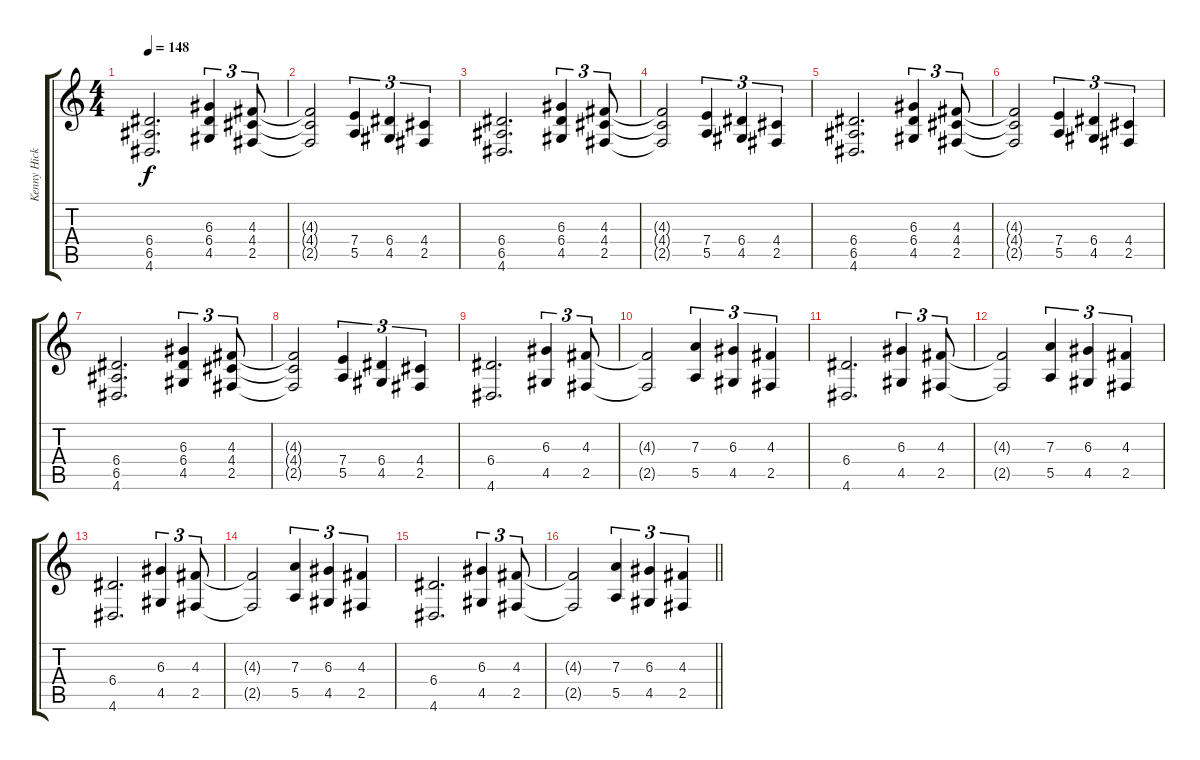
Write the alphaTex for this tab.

\track ("Kenny Hickey" "Kenny Hick") {instrument distortionguitar}
\staff {score tabs}
\tuning (B3 Gb3 D3 A2 E2 B1) {hide}
\ts (4 4)
\section ("" "")
\tempo 148
\clef g2
\ks c
(6.4 6.5 4.6).2{d dy f} (6.3 6.4 4.5).4{tu (3 2)} (4.3 4.4 2.5).8{tu (3 2)} |
(4.3{t} 4.4{t} 2.5{t}).2 (7.4 5.5).4{tu (3 2)} (6.4 4.5).4{tu (3 2)} (4.4 2.5).4{tu (3 2)} |
(6.4 6.5 4.6).2{d} (6.3 6.4 4.5).4{tu (3 2)} (4.3 4.4 2.5).8{tu (3 2)} |
(4.3{t} 4.4{t} 2.5{t}).2 (7.4 5.5).4{tu (3 2)} (6.4 4.5).4{tu (3 2)} (4.4 2.5).4{tu (3 2)} |
(6.4 6.5 4.6).2{d} (6.3 6.4 4.5).4{tu (3 2)} (4.3 4.4 2.5).8{tu (3 2)} |
(4.3{t} 4.4{t} 2.5{t}).2 (7.4 5.5).4{tu (3 2)} (6.4 4.5).4{tu (3 2)} (4.4 2.5).4{tu (3 2)} |
(6.4 6.5 4.6).2{d} (6.3 6.4 4.5).4{tu (3 2)} (4.3 4.4 2.5).8{tu (3 2)} |
(4.3{t} 4.4{t} 2.5{t}).2 (7.4 5.5).4{tu (3 2)} (6.4 4.5).4{tu (3 2)} (4.4 2.5).4{tu (3 2)} |
(6.4 4.6).2{d} (6.3 4.5).4{tu (3 2)} (4.3 2.5).8{tu (3 2)} |
(4.3{t} 2.5{t}).2 (7.3 5.5).4{tu (3 2)} (6.3 4.5).4{tu (3 2)} (4.3 2.5).4{tu (3 2)} |
(6.4 4.6).2{d} (6.3 4.5).4{tu (3 2)} (4.3 2.5).8{tu (3 2)} |
(4.3{t} 2.5{t}).2 (7.3 5.5).4{tu (3 2)} (6.3 4.5).4{tu (3 2)} (4.3 2.5).4{tu (3 2)} |
(6.4 4.6).2{d} (6.3 4.5).4{tu (3 2)} (4.3 2.5).8{tu (3 2)} |
(4.3{t} 2.5{t}).2 (7.3 5.5).4{tu (3 2)} (6.3 4.5).4{tu (3 2)} (4.3 2.5).4{tu (3 2)} |
(6.4 4.6).2{d} (6.3 4.5).4{tu (3 2)} (4.3 2.5).8{tu (3 2)} |
\barLineRight lightlight
(4.3{t} 2.5{t}).2 (7.3 5.5).4{tu (3 2)} (6.3 4.5).4{tu (3 2)} (4.3 2.5).4{tu (3 2)}
